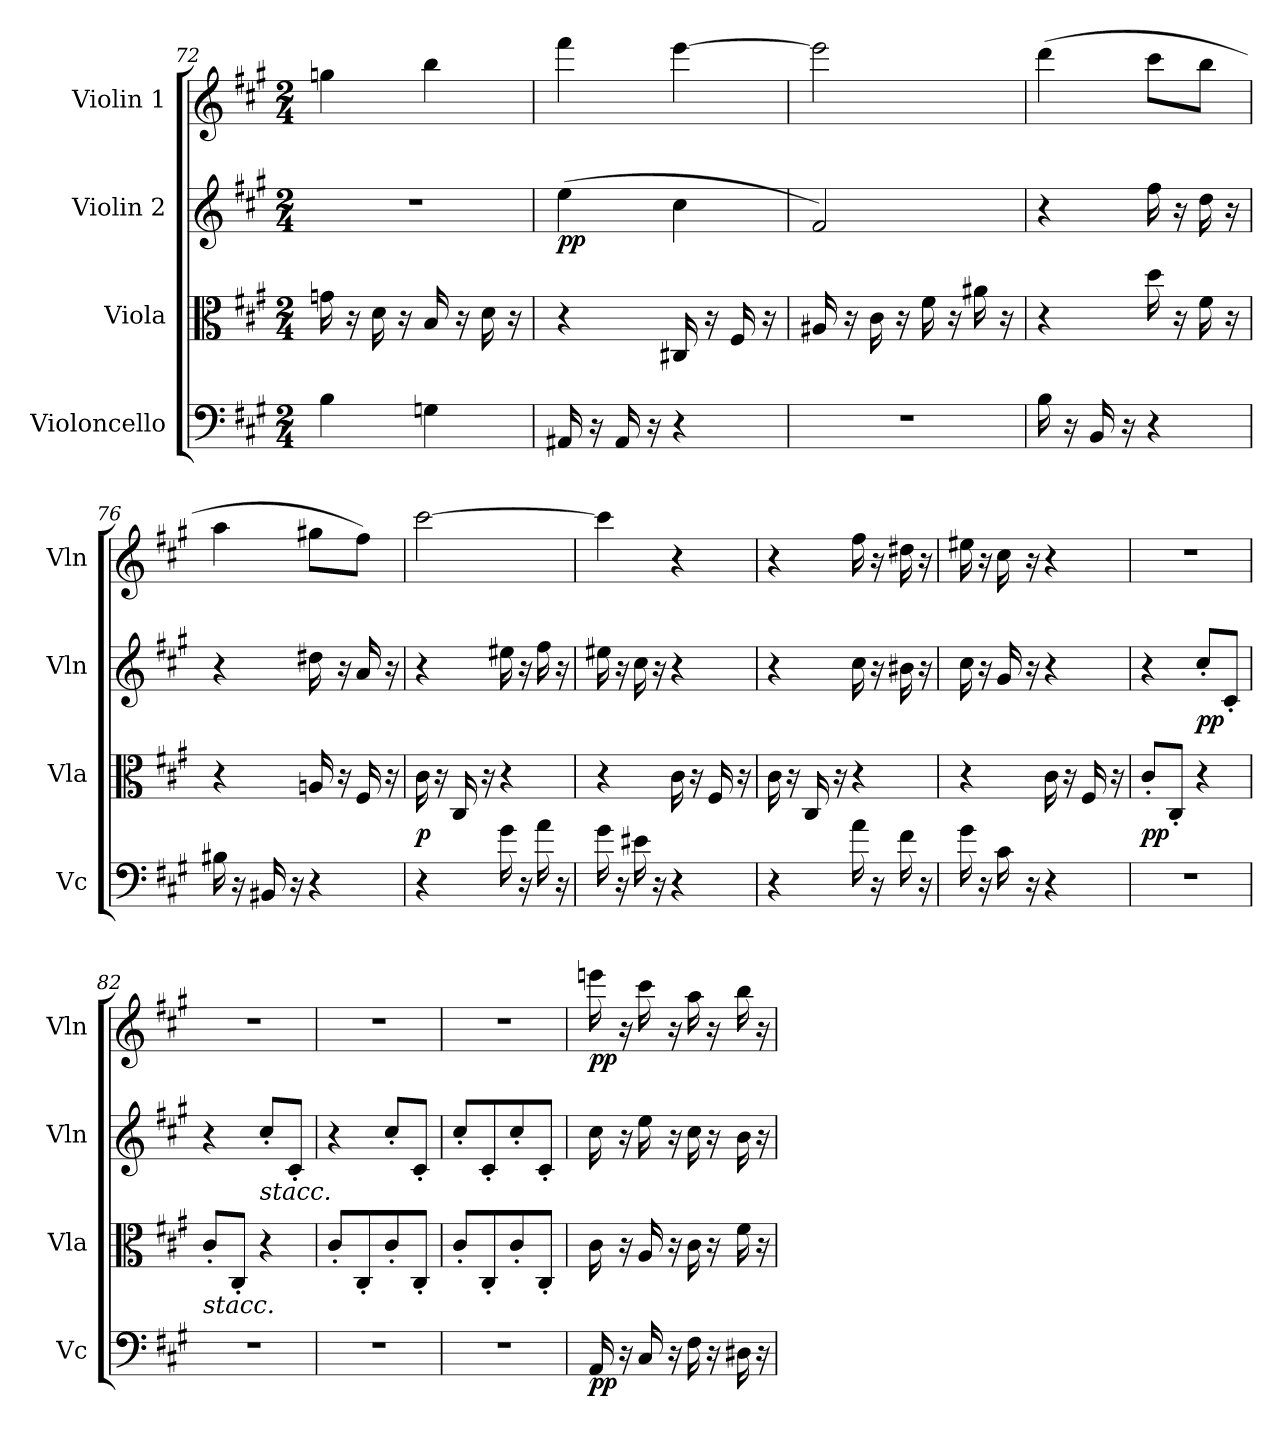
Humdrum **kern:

**kern	**dynam	**kern	**dynam	**kern	**dynam	**kern	**dynam
*part4	*part4	*part3	*part3	*part2	*part2	*part1	*part1
*staff4	*staff4	*staff3	*staff3	*staff2	*staff2	*staff1	*staff1
*I"Violoncello	*	*I"Viola	*	*I"Violin 2	*	*I"Violin 1	*
*I'Vc	*	*I'Vla	*	*I'Vln	*	*I'Vln	*
*clefF4	*	*clefC3	*	*clefG2	*	*clefG2	*
*k[f#c#g#]	*	*k[f#c#g#]	*	*k[f#c#g#]	*	*k[f#c#g#]	*
*M2/4	*	*M2/4	*	*M2/4	*	*M2/4	*
=72	=72	=72	=72	=72	=72	=72	=72
4B\	.	16gn\	.	2r	.	4ggn\	.
.	.	16r	.	.	.	.	.
.	.	16d\	.	.	.	.	.
.	.	16r	.	.	.	.	.
!	!	!	!	!	!	!	!LO:DY:b
!	!	!	!	!	!	!	!LO:DY:n=1:b
4Gn\	.	16B/	.	.	.	4bb\	pp other-dynamics
.	.	16r	.	.	.	.	.
.	.	16d\	.	.	.	.	.
.	.	16r	.	.	.	.	.
=73	=73	=73	=73	=73	=73	=73	=73
!	!	!	!	!	!LO:DY:b	!	!
16AA#X/	.	4r	.	(4ee\	pp	4fff#\	.
16r	.	.	.	.	.	.	.
16AA#/	.	.	.	.	.	.	.
16r	.	.	.	.	.	.	.
4r	.	16C#X/	.	4cc#\	.	[4eee\	.
.	.	16r	.	.	.	.	.
.	.	16F#/	.	.	.	.	.
.	.	16r	.	.	.	.	.
=74	=74	=74	=74	=74	=74	=74	=74
2r	.	16A#X/	.	2f#/)	.	2eee\]	.
.	.	16r	.	.	.	.	.
.	.	16c#\	.	.	.	.	.
.	.	16r	.	.	.	.	.
.	.	16f#\	.	.	.	.	.
.	.	16r	.	.	.	.	.
.	.	16a#X\	.	.	.	.	.
.	.	16r	.	.	.	.	.
=75	=75	=75	=75	=75	=75	=75	=75
16B\	.	4r	.	4r	.	(4ddd\	.
16r	.	.	.	.	.	.	.
16BB/	.	.	.	.	.	.	.
16r	.	.	.	.	.	.	.
4r	.	16dd\	.	16ff#\	.	8ccc#\L	.
.	.	16r	.	16r	.	.	.
.	.	16f#\	.	16dd\	.	8bb\J	.
.	.	16r	.	16r	.	.	.
=76	=76	=76	=76	=76	=76	=76	=76
16B#X\	.	4r	.	4r	.	4aa\	.
16r	.	.	.	.	.	.	.
16BB#X/	.	.	.	.	.	.	.
16r	.	.	.	.	.	.	.
4r	.	16An/	.	16dd#X\	.	8gg#X\L	.
.	.	16r	.	16r	.	.	.
.	.	16F#/	.	16a/	.	8ff#\J)	.
.	.	16r	.	16r	.	.	.
!!LO:LB:g=z
=77	=77	=77	=77	=77	=77	=77	=77
!	!	!	!LO:DY:b	!	!	!	!
4r	.	16c#\	p	4r	.	[2ccc#\	.
.	.	16r	.	.	.	.	.
.	.	16C#/	.	.	.	.	.
.	.	16r	.	.	.	.	.
16g#\	.	4r	.	16ee#X\	.	.	.
16r	.	.	.	16r	.	.	.
16a\	.	.	.	16ff#\	.	.	.
16r	.	.	.	16r	.	.	.
=78	=78	=78	=78	=78	=78	=78	=78
16g#\	.	4r	.	16ee#X\	.	4ccc#\]	.
16r	.	.	.	16r	.	.	.
16e#X\	.	.	.	16cc#\	.	.	.
16r	.	.	.	16r	.	.	.
4r	.	16c#\	.	4r	.	4r	.
.	.	16r	.	.	.	.	.
.	.	16F#/	.	.	.	.	.
.	.	16r	.	.	.	.	.
!!LO:PB:g=z
=79	=79	=79	=79	=79	=79	=79	=79
4r	.	16c#\	.	4r	.	4r	.
.	.	16r	.	.	.	.	.
.	.	16C#/	.	.	.	.	.
.	.	16r	.	.	.	.	.
16a\	.	4r	.	16cc#\	.	16ff#\	.
16r	.	.	.	16r	.	16r	.
16f#\	.	.	.	16b#X\	.	16dd#X\	.
16r	.	.	.	16r	.	16r	.
=80	=80	=80	=80	=80	=80	=80	=80
16g#\	.	4r	.	16cc#\	.	16ee#X\	.
16r	.	.	.	16r	.	16r	.
16c#\	.	.	.	16g#/	.	16cc#\	.
16r	.	.	.	16r	.	16r	.
4r	.	16c#\	.	4r	.	4r	.
.	.	16r	.	.	.	.	.
.	.	16F#/	.	.	.	.	.
.	.	16r	.	.	.	.	.
=81	=81	=81	=81	=81	=81	=81	=81
!	!	!	!LO:DY:b	!	!	!	!
2r	.	8c#'/L	pp	4r	.	2r	.
.	.	8C#'/J	.	.	.	.	.
!	!	!	!	!	!LO:DY:b	!	!
.	.	4r	.	8cc#'/L	pp	.	.
.	.	.	.	8c#'/J	.	.	.
=82	=82	=82	=82	=82	=82	=82	=82
!	!	!LO:TX:b:i:t=stacc.	!	!	!	!	!
2r	.	8c#'/L	.	4r	.	2r	.
.	.	8C#'/J	.	.	.	.	.
!	!	!	!	!LO:TX:b:i:t=stacc.	!	!	!
.	.	4r	.	8cc#'/L	.	.	.
.	.	.	.	8c#'/J	.	.	.
=83	=83	=83	=83	=83	=83	=83	=83
2r	.	8c#'/L	.	4r	.	2r	.
.	.	8C#'/	.	.	.	.	.
.	.	8c#'/	.	8cc#'/L	.	.	.
.	.	8C#'/J	.	8c#'/J	.	.	.
=84	=84	=84	=84	=84	=84	=84	=84
2r	.	8c#'/L	.	8cc#'/L	.	2r	.
.	.	8C#'/	.	8c#'/	.	.	.
.	.	8c#'/	.	8cc#'/	.	.	.
.	.	8C#'/J	.	8c#'/J	.	.	.
=85	=85	=85	=85	=85	=85	=85	=85
!	!LO:DY:b	!	!	!	!	!	!LO:DY:b
16AA/	pp	16c#\	.	16cc#\	.	16eeen\	pp
16r	.	16r	.	16r	.	16r	.
16C#/	.	16A/	.	16ee\	.	16ccc#\	.
16r	.	16r	.	16r	.	16r	.
16F#\	.	16c#\	.	16cc#\	.	16aa\	.
16r	.	16r	.	16r	.	16r	.
16D#X\	.	16f#\	.	16b\	.	16bb\	.
16r	.	16r	.	16r	.	16r	.
=	=	=	=	=	=	=	=
*-	*-	*-	*-	*-	*-	*-	*-
